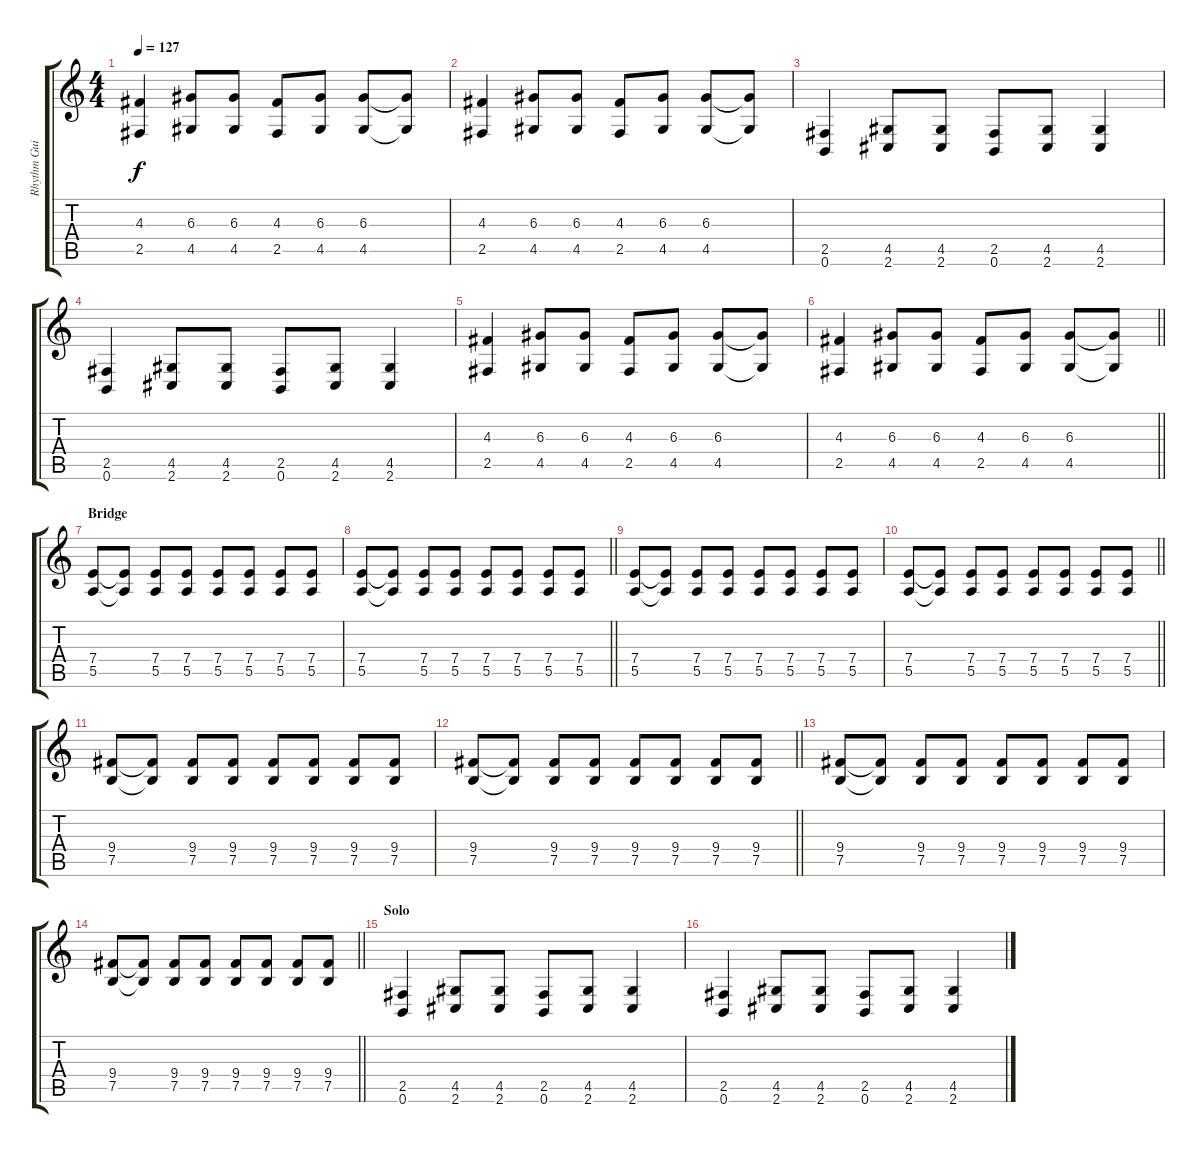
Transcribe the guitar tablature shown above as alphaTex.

\track ("Rhythm Guitar" "Rhythm Gui") {instrument distortionguitar}
\staff {score tabs}
\tuning (B3 Gb3 D3 A2 E2 B1) {hide}
\ts (4 4)
\tempo 127
\clef g2
\ks c
(4.3 2.5).4{dy f} (6.3 4.5).8 (6.3 4.5).8 (4.3 2.5).8 (6.3 4.5).8 (6.3 4.5).8 (6.3{t} 4.5{t}).8 |
(4.3 2.5).4 (6.3 4.5).8 (6.3 4.5).8 (4.3 2.5).8 (6.3 4.5).8 (6.3 4.5).8 (6.3{t} 4.5{t}).8 |
(2.5 0.6).4 (4.5 2.6).8 (4.5 2.6).8 (2.5 0.6).8 (4.5 2.6).8 (4.5 2.6).4 |
(2.5 0.6).4 (4.5 2.6).8 (4.5 2.6).8 (2.5 0.6).8 (4.5 2.6).8 (4.5 2.6).4 |
(4.3 2.5).4 (6.3 4.5).8 (6.3 4.5).8 (4.3 2.5).8 (6.3 4.5).8 (6.3 4.5).8 (6.3{t} 4.5{t}).8 |
\barLineRight lightlight
(4.3 2.5).4 (6.3 4.5).8 (6.3 4.5).8 (4.3 2.5).8 (6.3 4.5).8 (6.3 4.5).8 (6.3{t} 4.5{t}).8 |
\section ("" "Bridge")
(7.4 5.5).8 (7.4{t} 5.5{t}).8 (7.4 5.5).8 (7.4 5.5).8 (7.4 5.5).8 (7.4 5.5).8 (7.4 5.5).8 (7.4 5.5).8 |
\barLineRight lightlight
(7.4 5.5).8 (7.4{t} 5.5{t}).8 (7.4 5.5).8 (7.4 5.5).8 (7.4 5.5).8 (7.4 5.5).8 (7.4 5.5).8 (7.4 5.5).8 |
(7.4 5.5).8 (7.4{t} 5.5{t}).8 (7.4 5.5).8 (7.4 5.5).8 (7.4 5.5).8 (7.4 5.5).8 (7.4 5.5).8 (7.4 5.5).8 |
\barLineRight lightlight
(7.4 5.5).8 (7.4{t} 5.5{t}).8 (7.4 5.5).8 (7.4 5.5).8 (7.4 5.5).8 (7.4 5.5).8 (7.4 5.5).8 (7.4 5.5).8 |
(9.4 7.5).8 (9.4{t} 7.5{t}).8 (9.4 7.5).8 (9.4 7.5).8 (9.4 7.5).8 (9.4 7.5).8 (9.4 7.5).8 (9.4 7.5).8 |
\barLineRight lightlight
(9.4 7.5).8 (9.4{t} 7.5{t}).8 (9.4 7.5).8 (9.4 7.5).8 (9.4 7.5).8 (9.4 7.5).8 (9.4 7.5).8 (9.4 7.5).8 |
(9.4 7.5).8 (9.4{t} 7.5{t}).8 (9.4 7.5).8 (9.4 7.5).8 (9.4 7.5).8 (9.4 7.5).8 (9.4 7.5).8 (9.4 7.5).8 |
\barLineRight lightlight
(9.4 7.5).8 (9.4{t} 7.5{t}).8 (9.4 7.5).8 (9.4 7.5).8 (9.4 7.5).8 (9.4 7.5).8 (9.4 7.5).8 (9.4 7.5).8 |
\section ("" "Solo")
(2.5 0.6).4{volume 14} (4.5 2.6).8 (4.5 2.6).8 (2.5 0.6).8 (4.5 2.6).8 (4.5 2.6).4 |
(2.5 0.6).4 (4.5 2.6).8 (4.5 2.6).8 (2.5 0.6).8 (4.5 2.6).8 (4.5 2.6).4
